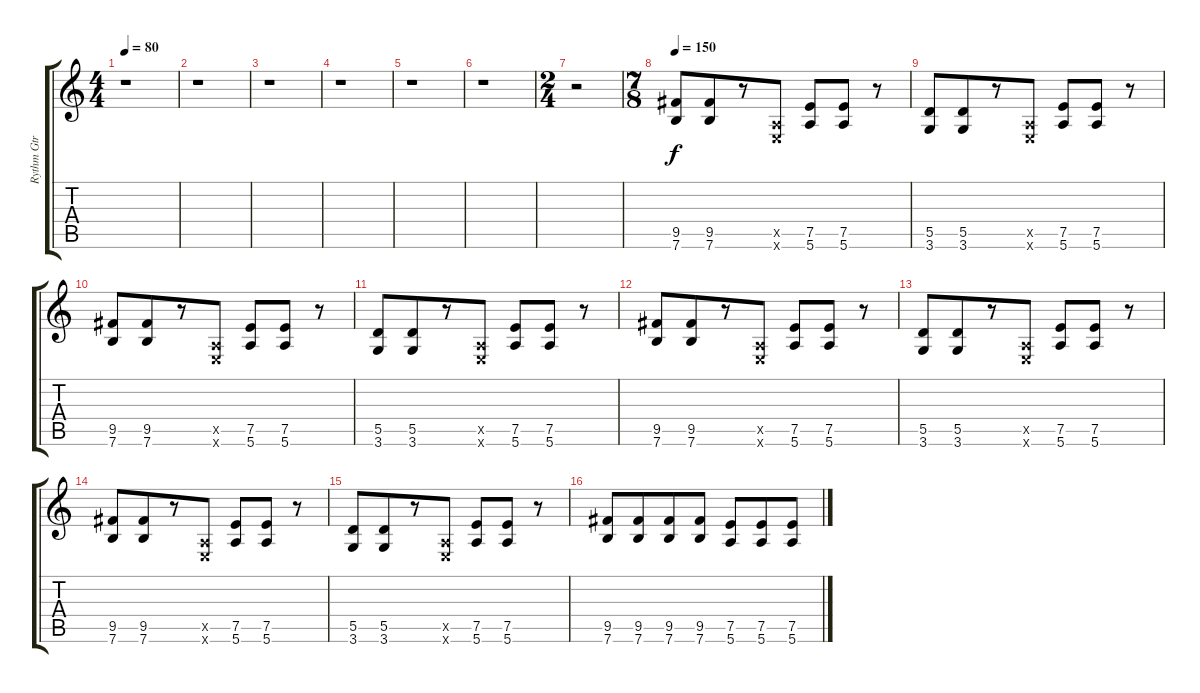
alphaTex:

\track ("Rythm Gtr" "Rythm Gtr") {instrument distortionguitar}
\staff {score tabs}
\tuning (E4 B3 G3 D3 A2 E2) {hide}
\ts (4 4)
\tempo 80
\clef g2
\ks c
r.1{dy f} |
r.1 |
r.1 |
r.1 |
r.1 |
r.1 |
\ts (2 4)
r.2 |
\ts (7 8)
\tempo 150
(9.5 7.6).8 (9.5 7.6).8 r.8 (0.5{x} 0.6{x}).8 (7.5 5.6).8 (7.5 5.6).8 r.8 |
(5.5 3.6).8 (5.5 3.6).8 r.8 (0.5{x} 0.6{x}).8 (7.5 5.6).8 (7.5 5.6).8 r.8 |
(9.5 7.6).8 (9.5 7.6).8 r.8 (0.5{x} 0.6{x}).8 (7.5 5.6).8 (7.5 5.6).8 r.8 |
(5.5 3.6).8 (5.5 3.6).8 r.8 (0.5{x} 0.6{x}).8 (7.5 5.6).8 (7.5 5.6).8 r.8 |
(9.5 7.6).8 (9.5 7.6).8 r.8 (0.5{x} 0.6{x}).8 (7.5 5.6).8 (7.5 5.6).8 r.8 |
(5.5 3.6).8 (5.5 3.6).8 r.8 (0.5{x} 0.6{x}).8 (7.5 5.6).8 (7.5 5.6).8 r.8 |
(9.5 7.6).8 (9.5 7.6).8 r.8 (0.5{x} 0.6{x}).8 (7.5 5.6).8 (7.5 5.6).8 r.8 |
(5.5 3.6).8 (5.5 3.6).8 r.8 (0.5{x} 0.6{x}).8 (7.5 5.6).8 (7.5 5.6).8 r.8 |
(9.5 7.6).8 (9.5 7.6).8 (9.5 7.6).8 (9.5 7.6).8 (7.5 5.6).8 (7.5 5.6).8 (7.5 5.6).8
